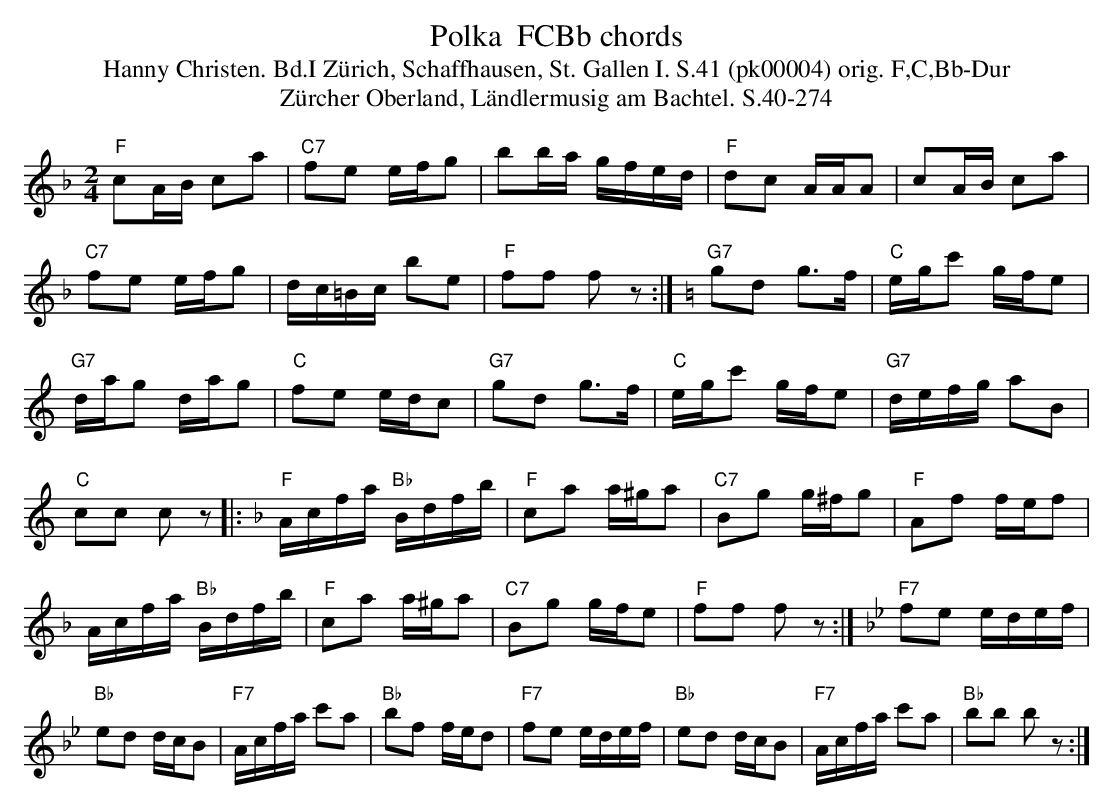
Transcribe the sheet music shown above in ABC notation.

X:1
T: Polka  FCBb chords
T:Hanny Christen. Bd.I Zürich, Schaffhausen, St. Gallen I. S.41 (pk00004) orig. F,C,Bb-Dur
T: Z\"urcher Oberland, L\"andlermusig am Bachtel. S.40-274
M:2/4
L:1/16
K:F %%MIDI gchordon
"F"c2AB c2a2 | "C7"f2e2 efg2 | b2ba gfed | "F"d2c2 AAA2 | c2AB c2a2 |
"C7"f2e2 efg2 | dc=Bc b2e2 | "F"f2f2 f2z2 :| [K:C] "G7"g2d2 g3f | "C"egc'2 gfe2 |
"G7"dag2 dag2 | "C"f2e2 edc2 | "G7"g2d2 g3f | "C"egc'2 gfe2 | "G7"defg a2B2 |
"C"c2c2 c2z2 |: [K:F] "F"Acfa "Bb"Bdfb | "F"c2a2 a^ga2 | "C7"B2g2 g^fg2 | "F"A2f2 fef2 |
Acfa "Bb"Bdfb | "F"c2a2 a^ga2 | "C7"B2g2 gfe2 | "F"f2f2 f2z2 :| [K:Bb] "F7"f2e2 edef |
"Bb"e2d2 dcB2 | "F7"Acfa c'2a2 | "Bb"b2f2 fed2 | "F7"f2e2 edef | "Bb"e2d2 dcB2 | "F7"Acfa c'2a2 | "Bb"b2b2 b2z2 :|
